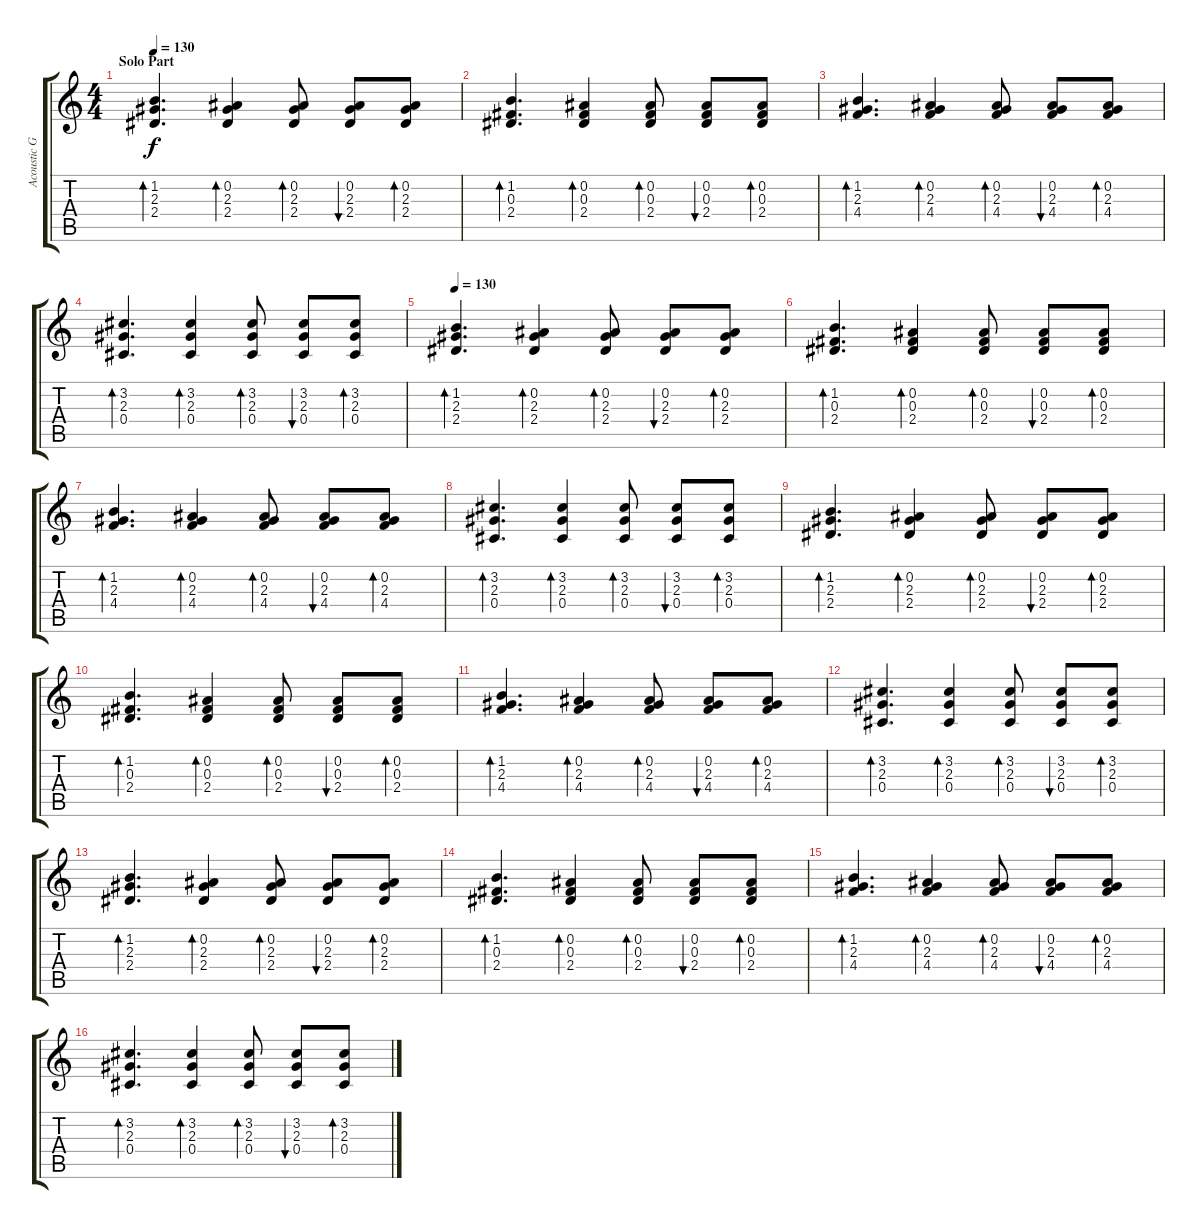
\track ("Acoustic Guitar 1" "Acoustic G") {instrument acousticguitarsteel}
\staff {score tabs}
\tuning (Eb4 Bb3 Gb3 Db3 Ab2 Eb2) {hide}
\ts (4 4)
\section ("" "Solo Part")
\tempo 130
\clef g2
\ks c
(1.2 2.3 2.4).4{d bd 60 dy f} (0.2 2.3 2.4).4{bd 60} (0.2 2.3 2.4).8{bd 60} (0.2 2.3 2.4).8{bu 60} (0.2 2.3 2.4).8{bd 60} |
(1.2 0.3 2.4).4{d bd 60} (0.2 0.3 2.4).4{bd 60} (0.2 0.3 2.4).8{bd 60} (0.2 0.3 2.4).8{bu 60} (0.2 0.3 2.4).8{bd 60} |
(1.2 2.3 4.4).4{d bd 60} (0.2 2.3 4.4).4{bd 60} (0.2 2.3 4.4).8{bd 60} (0.2 2.3 4.4).8{bu 60} (0.2 2.3 4.4).8{bd 60} |
(3.2 2.3 0.4).4{d bd 60} (3.2 2.3 0.4).4{bd 60} (3.2 2.3 0.4).8{bd 60} (3.2 2.3 0.4).8{bu 60} (3.2 2.3 0.4).8{bd 60} |
\tempo 130
(1.2 2.3 2.4).4{d bd 60} (0.2 2.3 2.4).4{bd 60} (0.2 2.3 2.4).8{bd 60} (0.2 2.3 2.4).8{bu 60} (0.2 2.3 2.4).8{bd 60} |
(1.2 0.3 2.4).4{d bd 60} (0.2 0.3 2.4).4{bd 60} (0.2 0.3 2.4).8{bd 60} (0.2 0.3 2.4).8{bu 60} (0.2 0.3 2.4).8{bd 60} |
(1.2 2.3 4.4).4{d bd 60} (0.2 2.3 4.4).4{bd 60} (0.2 2.3 4.4).8{bd 60} (0.2 2.3 4.4).8{bu 60} (0.2 2.3 4.4).8{bd 60} |
(3.2 2.3 0.4).4{d bd 60} (3.2 2.3 0.4).4{bd 60} (3.2 2.3 0.4).8{bd 60} (3.2 2.3 0.4).8{bu 60} (3.2 2.3 0.4).8{bd 60} |
(1.2 2.3 2.4).4{d bd 60} (0.2 2.3 2.4).4{bd 60} (0.2 2.3 2.4).8{bd 60} (0.2 2.3 2.4).8{bu 60} (0.2 2.3 2.4).8{bd 60} |
(1.2 0.3 2.4).4{d bd 60} (0.2 0.3 2.4).4{bd 60} (0.2 0.3 2.4).8{bd 60} (0.2 0.3 2.4).8{bu 60} (0.2 0.3 2.4).8{bd 60} |
(1.2 2.3 4.4).4{d bd 60} (0.2 2.3 4.4).4{bd 60} (0.2 2.3 4.4).8{bd 60} (0.2 2.3 4.4).8{bu 60} (0.2 2.3 4.4).8{bd 60} |
(3.2 2.3 0.4).4{d bd 60} (3.2 2.3 0.4).4{bd 60} (3.2 2.3 0.4).8{bd 60} (3.2 2.3 0.4).8{bu 60} (3.2 2.3 0.4).8{bd 60} |
(1.2 2.3 2.4).4{d bd 60} (0.2 2.3 2.4).4{bd 60} (0.2 2.3 2.4).8{bd 60} (0.2 2.3 2.4).8{bu 60} (0.2 2.3 2.4).8{bd 60} |
(1.2 0.3 2.4).4{d bd 60} (0.2 0.3 2.4).4{bd 60} (0.2 0.3 2.4).8{bd 60} (0.2 0.3 2.4).8{bu 60} (0.2 0.3 2.4).8{bd 60} |
(1.2 2.3 4.4).4{d bd 60} (0.2 2.3 4.4).4{bd 60} (0.2 2.3 4.4).8{bd 60} (0.2 2.3 4.4).8{bu 60} (0.2 2.3 4.4).8{bd 60} |
(3.2 2.3 0.4).4{d bd 60} (3.2 2.3 0.4).4{bd 60} (3.2 2.3 0.4).8{bd 60} (3.2 2.3 0.4).8{bu 60} (3.2 2.3 0.4).8{bd 60}
